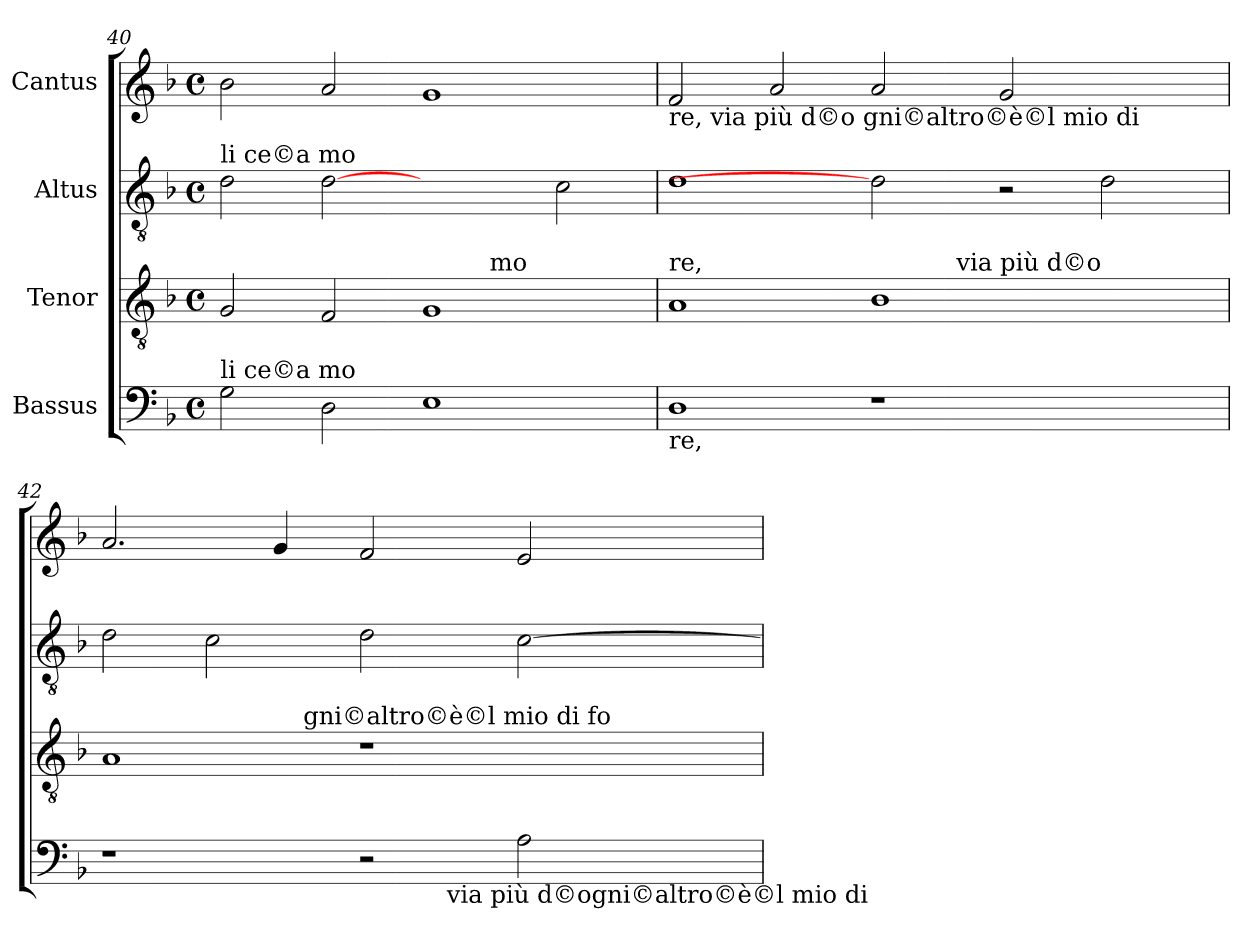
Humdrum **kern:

**kern	**kern	**kern	**kern
*part4	*part3	*part2	*part1
*staff4	*staff3	*staff2	*staff1
*I"Bassus	*I"Tenor	*I"Altus	*I"Cantus
*clefF4	*clefGv2	*clefGv2	*clefG2
*ITrd7c12	*	*	*
*k[b-]	*k[b-]	*k[b-]	*k[b-]
*F:	*F:	*F:	*F:
*M4/4	*M4/4	*M4/4	*M4/4
*met(c)	*met(c)	*met(c)	*met(c)
=40	=40	=40	=40
!	!	!LO:TX:a:t=li ce©a mo	!
!	!LO:TX:a:t=li ce©a	!	!
!LO:TX:a:t=li ce©a mo	!	!	!
*	*^	*	*
2GG\	2G/	1ryy	2d\	2b-\
2DD\	2F/	.	[2d	2a/
1EE	1G	4ryy	2ryy	1g
!	!	!LO:TX:a:t=mo	!	!
.	.	2.ryy	.	.
.	.	.	2c\	.
!!LO:PB:g=z
=41	=41	=41	=41	=41
!	!	!	!	!LO:TX:b:t=re, via più d©o gni©altro©è©l mio di
!	!LO:TX:a:t=re,	!	!	!
!LO:TX:b:t=re,	!	!	!	!
1DD	1A	1ryy	1d	2f/
.	.	.	.	2a/
1r	1B-	4.ryy	2d]	2a/
!	!	!LO:TX:a:t=via più d©o	!	!
.	.	1ryy	.	.
.	.	.	2r	2g/
2ryy	2ryy	.	2d\	2ryy
.	.	8ryy	.	.
=42	=42	=42	=42	=42
!LO:TX:a:t=re,	!	!	!	!
*^	*	*	*	*
1r	1ryy	1A	2ryy	2d\	2.a/
.	.	.	4ryy	2c\	.
.	.	.	16ryy	.	4g/
!	!	!	!LO:TX:a:t=gni©altro©è©l mio di fo	!	!
.	.	.	1ryy	.	.
2r	4.ryy	1r	.	2d\	2f/
!	!LO:TX:b:t=via più d©ogni©altro©è©l mio di	!	!	!	!
.	2ryy	.	.	.	.
2AA\	.	.	.	[>2c\	2e/
.	.	.	8.ryy	.	.
.	8ryy	.	.	.	.
*v	*v	*	*	*	*
*	*v	*v	*	*
=	=	=	=
*-	*-	*-	*-
